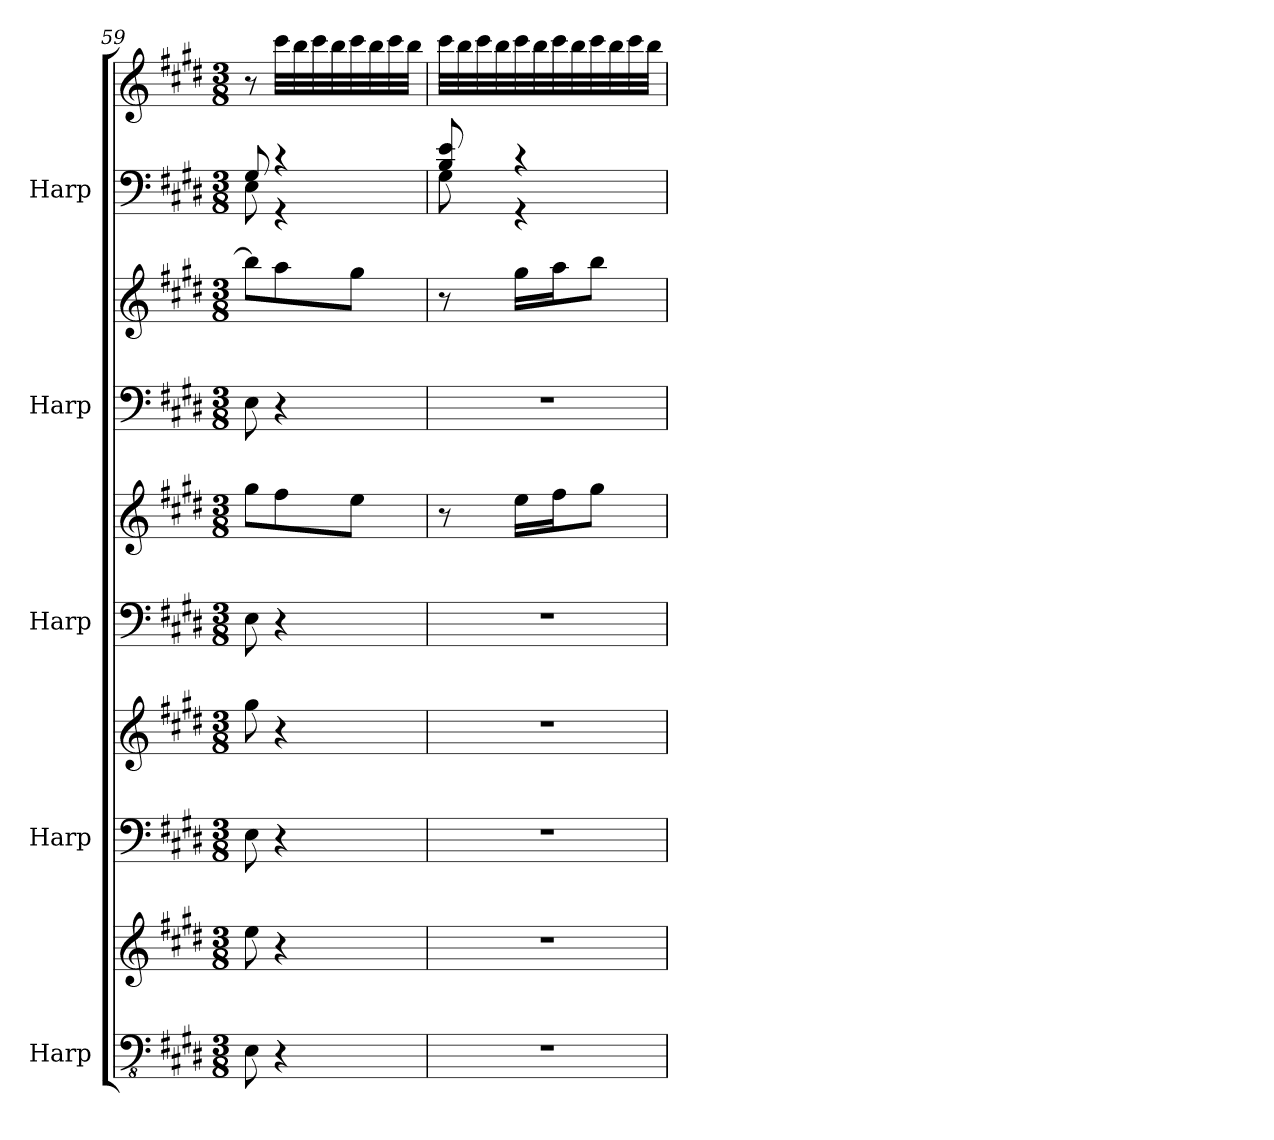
**kern	**kern	**kern	**kern	**kern	**kern	**kern	**kern	**kern	**kern
*part5	*part5	*part4	*part4	*part3	*part3	*part2	*part2	*part1	*part1
*staff10	*staff9	*staff8	*staff7	*staff6	*staff5	*staff4	*staff3	*staff2	*staff1
*I"Harp	*	*I"Harp	*	*I"Harp	*	*I"Harp	*	*I"Harp	*
*I'Hp	*	*I'Hp	*	*I'Hp	*	*I'Hp	*	*I'Hp	*
*clefFv4	*clefG2	*clefF4	*clefG2	*clefF4	*clefG2	*clefF4	*clefG2	*clefF4	*clefG2
*k[f#c#g#d#]	*k[f#c#g#d#]	*k[f#c#g#d#]	*k[f#c#g#d#]	*k[f#c#g#d#]	*k[f#c#g#d#]	*k[f#c#g#d#]	*k[f#c#g#d#]	*k[f#c#g#d#]	*k[f#c#g#d#]
*M3/8	*M3/8	*M3/8	*M3/8	*M3/8	*M3/8	*M3/8	*M3/8	*M3/8	*M3/8
=59	=59	=59	=59	=59	=59	=59	=59	=59	=59
*	*	*	*	*	*	*	*	*^	*
8EE\	8ee\	8E\	8gg#\	8E\	8gg#\L	8E\	8bb\L]	8G#/	8E\	8r
4r	4r	4r	4r	4r	8ff#\	4r	8aa\	4r	4r	32ccc#\LLL
.	.	.	.	.	.	.	.	.	.	32bb\
.	.	.	.	.	.	.	.	.	.	32ccc#\
.	.	.	.	.	.	.	.	.	.	32bb\
.	.	.	.	.	8ee\J	.	8gg#\J	.	.	32ccc#\
.	.	.	.	.	.	.	.	.	.	32bb\
.	.	.	.	.	.	.	.	.	.	32ccc#\
.	.	.	.	.	.	.	.	.	.	32bb\JJJ
=60	=60	=60	=60	=60	=60	=60	=60	=60	=60	=60
4.r	4.r	4.r	4.r	4.r	8r	4.r	8r	8B/ 8e/	8G#\	32ccc#\LLL
.	.	.	.	.	.	.	.	.	.	32bb\
.	.	.	.	.	.	.	.	.	.	32ccc#\
.	.	.	.	.	.	.	.	.	.	32bb\
.	.	.	.	.	16ee\LL	.	16gg#\LL	4r	4r	32ccc#\
.	.	.	.	.	.	.	.	.	.	32bb\
.	.	.	.	.	16ff#\J	.	16aa\J	.	.	32ccc#\
.	.	.	.	.	.	.	.	.	.	32bb\
.	.	.	.	.	8gg#\J	.	8bb\J	.	.	32ccc#\
.	.	.	.	.	.	.	.	.	.	32bb\
.	.	.	.	.	.	.	.	.	.	32ccc#\
.	.	.	.	.	.	.	.	.	.	32bb\JJJ
*	*	*	*	*	*	*	*	*v	*v	*
=	=	=	=	=	=	=	=	=	=
*-	*-	*-	*-	*-	*-	*-	*-	*-	*-
